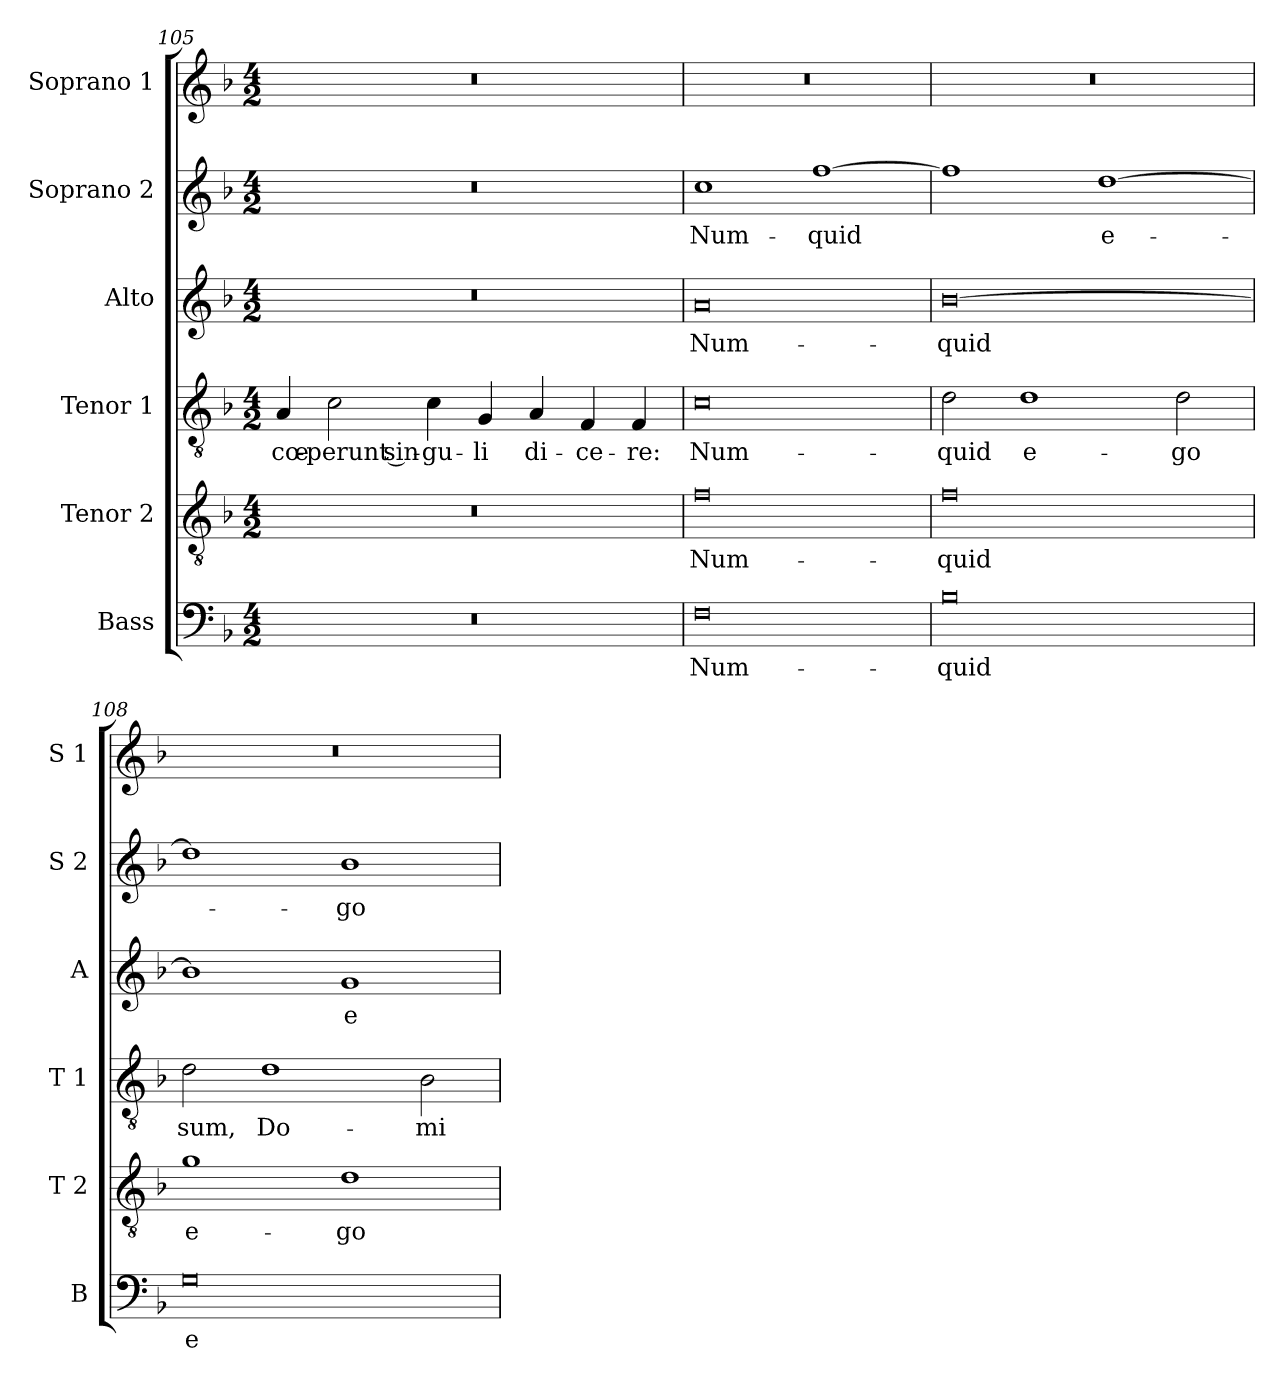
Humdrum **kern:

**kern	**text	**kern	**text	**kern	**text	**kern	**text	**kern	**text	**kern
*part6	*part6	*part5	*part5	*part4	*part4	*part3	*part3	*part2	*part2	*part1
*staff6	*staff6	*staff5	*staff5	*staff4	*staff4	*staff3	*staff3	*staff2	*staff2	*staff1
*I"Bass	*	*I"Tenor 2	*	*I"Tenor 1	*	*I"Alto	*	*I"Soprano 2	*	*I"Soprano 1
*I'B	*	*I'T 2	*	*I'T 1	*	*I'A	*	*I'S 2	*	*I'S 1
*clefF4	*	*clefGv2	*	*clefGv2	*	*clefG2	*	*clefG2	*	*clefG2
*k[b-]	*	*k[b-]	*	*k[b-]	*	*k[b-]	*	*k[b-]	*	*k[b-]
*F:	*	*F:	*	*F:	*	*F:	*	*F:	*	*F:
*M4/2	*	*M4/2	*	*M4/2	*	*M4/2	*	*M4/2	*	*M4/2
=105	=105	=105	=105	=105	=105	=105	=105	=105	=105	=105
!	!	!	!	!	!LO:LY:b	!	!	!	!	!
0r	.	0r	.	4A/	cœ-	0r	.	0r	.	0r
!	!	!	!	!	!LO:LY:b	!	!	!	!	!
.	.	.	.	2c\	-perunt sin-	.	.	.	.	.
!	!	!	!	!	!LO:LY:b	!	!	!	!	!
.	.	.	.	4c\	-gu-	.	.	.	.	.
!	!	!	!	!	!LO:LY:b	!	!	!	!	!
.	.	.	.	4G/	-li	.	.	.	.	.
!	!	!	!	!	!LO:LY:b	!	!	!	!	!
.	.	.	.	4A/	di-	.	.	.	.	.
!	!	!	!	!	!LO:LY:b	!	!	!	!	!
.	.	.	.	4F/	-ce-	.	.	.	.	.
!	!	!	!	!	!LO:LY:b	!	!	!	!	!
.	.	.	.	4F/	-re:	.	.	.	.	.
!!LO:LB:g=z
=106	=106	=106	=106	=106	=106	=106	=106	=106	=106	=106
!	!LO:LY:b	!	!	!	!	!	!	!	!	!
!	!	!	!LO:LY:b	!	!	!	!	!	!	!
!	!	!	!	!	!LO:LY:b	!	!	!	!	!
!	!	!	!	!	!	!	!LO:LY:b	!	!	!
!	!	!	!	!	!	!	!	!	!LO:LY:b	!
0F	Num-	0f	Num-	0c	Num-	0a	Num-	1cc	Num-	0r
!	!	!	!	!	!	!	!	!	!LO:LY:b	!
.	.	.	.	.	.	.	.	[1ff	-quid	.
=107	=107	=107	=107	=107	=107	=107	=107	=107	=107	=107
!	!LO:LY:b	!	!	!	!	!	!	!	!	!
!	!	!	!LO:LY:b	!	!	!	!	!	!	!
!	!	!	!	!	!LO:LY:b	!	!	!	!	!
!	!	!	!	!	!	!	!LO:LY:b	!	!	!
0B-	-quid	0f	-quid	2d\	-quid	[0b-	-quid	1ff]	.	0r
!	!	!	!	!	!LO:LY:b	!	!	!	!	!
.	.	.	.	1d	e-	.	.	.	.	.
!	!	!	!	!	!	!	!	!	!LO:LY:b	!
.	.	.	.	.	.	.	.	[1dd	e-	.
!	!	!	!	!	!LO:LY:b	!	!	!	!	!
.	.	.	.	2d\	-go	.	.	.	.	.
=108	=108	=108	=108	=108	=108	=108	=108	=108	=108	=108
!	!LO:LY:b	!	!	!	!	!	!	!	!	!
!	!	!	!LO:LY:b	!	!	!	!	!	!	!
!	!	!	!	!	!LO:LY:b	!	!	!	!	!
0G	e-	1g	e-	2d\	sum,	1b-]	.	1dd]	.	0r
!	!	!	!	!	!LO:LY:b	!	!	!	!	!
.	.	.	.	1d	Do-	.	.	.	.	.
!	!	!	!LO:LY:b	!	!	!	!	!	!	!
!	!	!	!	!	!	!	!LO:LY:b	!	!	!
!	!	!	!	!	!	!	!	!	!LO:LY:b	!
.	.	1d	-go	.	.	1g	e-	1b-	-go	.
!	!	!	!	!	!LO:LY:b	!	!	!	!	!
.	.	.	.	2B-\	-mi-	.	.	.	.	.
=	=	=	=	=	=	=	=	=	=	=
*-	*-	*-	*-	*-	*-	*-	*-	*-	*-	*-
